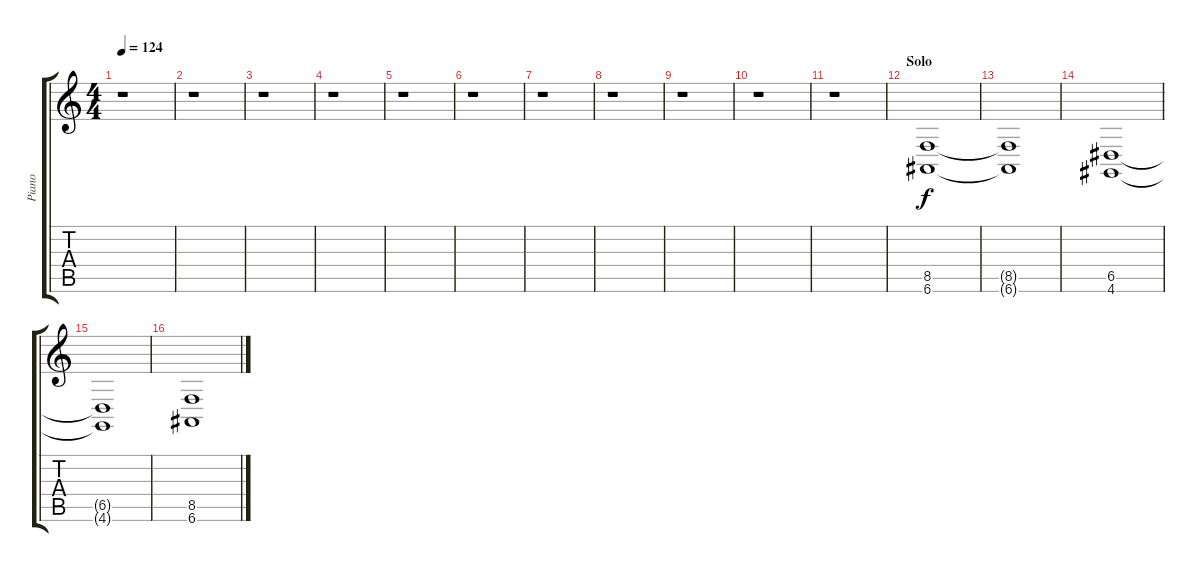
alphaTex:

\track ("Piano" "Piano") {instrument electricgrandpiano}
\staff {score tabs}
\tuning (E4 B3 G3 D3 A2 E2) {hide}
\ts (4 4)
\tempo 124
\clef g2
\ks c
r.1{dy f} |
r.1 |
r.1 |
r.1 |
r.1 |
r.1 |
r.1 |
r.1 |
r.1 |
r.1 |
r.1 |
\section ("" "Solo")
(8.5 6.6).1 |
(8.5{t} 6.6{t}).1 |
(6.5 4.6).1 |
(6.5{t} 4.6{t}).1 |
(8.5 6.6).1
